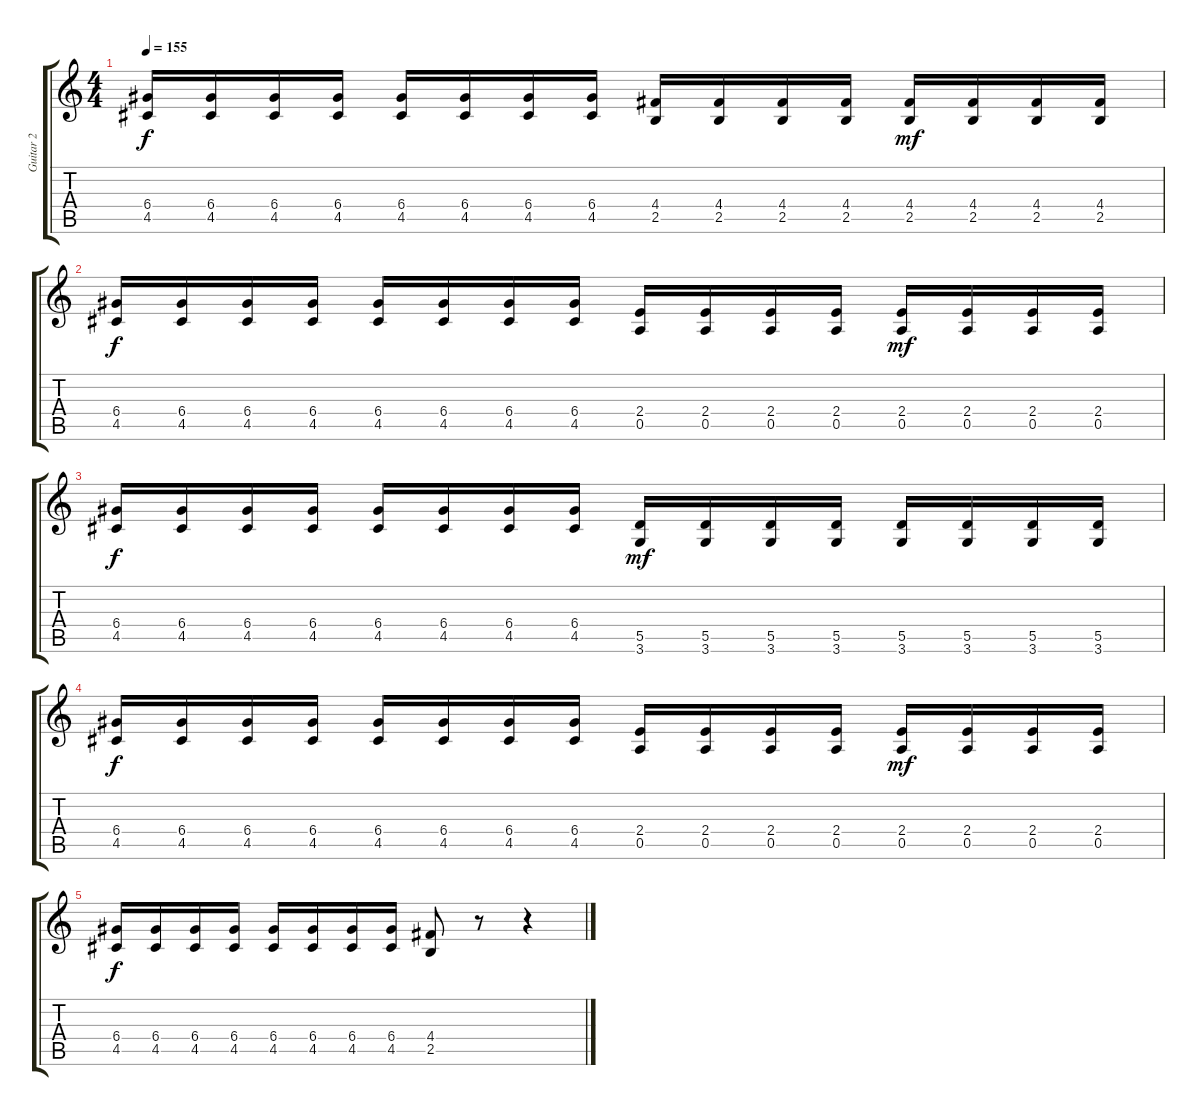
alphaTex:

\track ("Guitar 2" "Guitar 2") {instrument distortionguitar}
\staff {score tabs}
\tuning (E4 B3 G3 D3 A2 E2) {hide}
\ts (4 4)
\tempo 155
\clef g2
\ks c
(6.4 4.5).16{dy f} (6.4 4.5).16 (6.4 4.5).16 (6.4 4.5).16 (6.4 4.5).16 (6.4 4.5).16 (6.4 4.5).16 (6.4 4.5).16 (4.4 2.5).16 (4.4 2.5).16 (4.4 2.5).16 (4.4 2.5).16 (4.4 2.5).16{dy mf} (4.4 2.5).16 (4.4 2.5).16 (4.4 2.5).16 |
(6.4 4.5).16{dy f} (6.4 4.5).16 (6.4 4.5).16 (6.4 4.5).16 (6.4 4.5).16 (6.4 4.5).16 (6.4 4.5).16 (6.4 4.5).16 (2.4 0.5).16 (2.4 0.5).16 (2.4 0.5).16 (2.4 0.5).16 (2.4 0.5).16{dy mf} (2.4 0.5).16 (2.4 0.5).16 (2.4 0.5).16 |
(6.4 4.5).16{dy f} (6.4 4.5).16 (6.4 4.5).16 (6.4 4.5).16 (6.4 4.5).16 (6.4 4.5).16 (6.4 4.5).16 (6.4 4.5).16 (5.5 3.6).16{dy mf} (5.5 3.6).16 (5.5 3.6).16 (5.5 3.6).16 (5.5 3.6).16 (5.5 3.6).16 (5.5 3.6).16 (5.5 3.6).16 |
(6.4 4.5).16{dy f} (6.4 4.5).16 (6.4 4.5).16 (6.4 4.5).16 (6.4 4.5).16 (6.4 4.5).16 (6.4 4.5).16 (6.4 4.5).16 (2.4 0.5).16 (2.4 0.5).16 (2.4 0.5).16 (2.4 0.5).16 (2.4 0.5).16{dy mf} (2.4 0.5).16 (2.4 0.5).16 (2.4 0.5).16 |
(6.4 4.5).16{dy f} (6.4 4.5).16 (6.4 4.5).16 (6.4 4.5).16 (6.4 4.5).16 (6.4 4.5).16 (6.4 4.5).16 (6.4 4.5).16 (4.4 2.5).8 r.8 r.4
